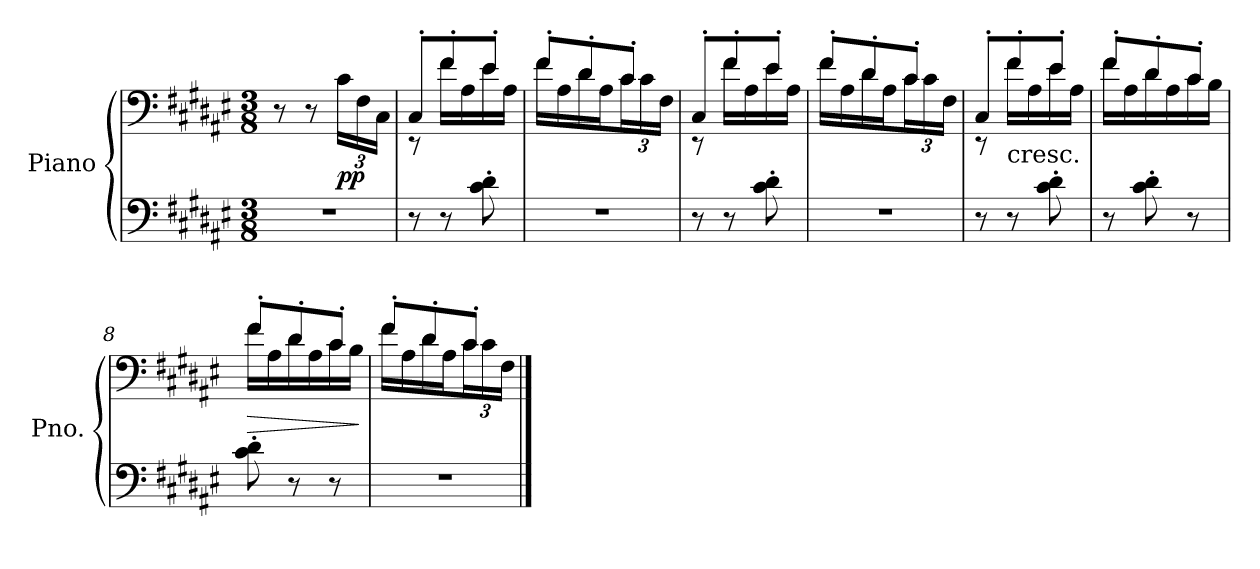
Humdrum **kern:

**kern	**kern	**dynam
*part1	*part1	*part1
*staff2	*staff1	*staff1/2
*I"Piano	*	*
*I'Pno.	*	*
*clefF4	*clefF4	*
*k[f#c#g#d#a#e#]	*k[f#c#g#d#a#e#]	*
*F#:	*F#:	*
*M3/8	*M3/8	*
*MM138	*MM138	*
=1	=1	=1
4.r	8r	.
.	8r	.
.	24c#LL	pp
.	24F#	.
.	24C#JJ	.
=2	=2	=2
*	*^	*
8r	8C#'L	8r	.
8r	8f#'	16f#LL	.
.	.	16A#	.
8c#' 8d#'	8e#'J	16e#	.
.	.	16A#JJ	.
=3	=3	=3	=3
4.r	8f#'L	16f#LL	.
.	.	16A#	.
.	8d#'	16d#	.
.	.	16A#J	.
.	8c#'J	24c#L	.
.	.	24c#	.
.	.	24F#JJ	.
=4	=4	=4	=4
8r	8C#'L	8r	.
8r	8f#'	16f#LL	.
.	.	16A#	.
8c#' 8d#'	8e#'J	16e#	.
.	.	16A#JJ	.
=5	=5	=5	=5
4.r	8f#'L	16f#LL	.
.	.	16A#	.
.	8d#'	16d#	.
.	.	16A#J	.
.	8c#'J	24c#L	.
.	.	24c#	.
.	.	24F#JJ	.
=6	=6	=6	=6
8r	8C#'L	8r	.
!	!LO:TX:c:t=cresc.	!	!
8r	8f#'	16f#LL	.
.	.	16A#	.
8c#' 8d#'	8e#'J	16e#	.
.	.	16A#JJ	.
=7	=7	=7	=7
8r	8f#'L	16f#LL	.
.	.	16A#	.
8c#' 8d#'	8d#'	16d#	.
.	.	16A#	.
8r	8c#'J	16c#	.
.	.	16BJJ	.
=8	=8	=8	=8
8c#' 8d#'	8f#'L	16f#LL	>
.	.	16A#	.
8r	8d#'	16d#	.
.	.	16A#	.
8r	8c#'J	16c#	.
.	.	16BJJ	.
*	*v	*v	*
.	.	]
=9	=9	=9
*	*^	*
4.r	8f#'L	16f#LL	.
.	.	16A#	.
.	8d#'	16d#	.
.	.	16A#J	.
.	8c#'J	24c#L	.
.	.	24c#	.
.	.	24F#JJ	.
*	*v	*v	*
==	==	==
*-	*-	*-
